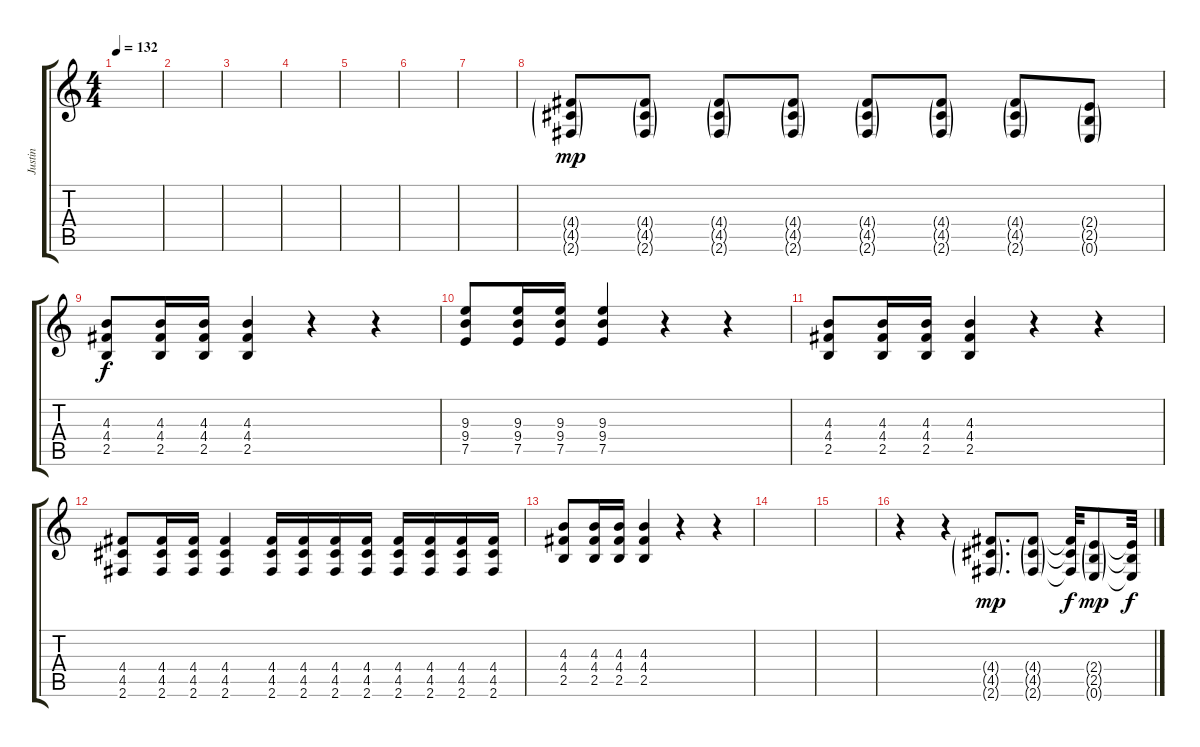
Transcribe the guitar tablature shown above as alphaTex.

\track ("Justin" "Justin") {instrument distortionguitar}
\staff {score tabs}
\tuning (E4 B3 G3 D3 A2 E2) {hide}
\ts (4 4)
\tempo 132
\clef g2
\ks c
|
|
|
|
|
|
|
(4.4{g} 4.5{g} 2.6{g}).8{dy mp} (4.4{g} 4.5{g} 2.6{g}).8 (4.4{g} 4.5{g} 2.6{g}).8 (4.4{g} 4.5{g} 2.6{g}).8 (4.4{g} 4.5{g} 2.6{g}).8 (4.4{g} 4.5{g} 2.6{g}).8 (4.4{g} 4.5{g} 2.6{g}).8 (2.4{g} 2.5{g} 0.6{g}).8 |
(4.3 4.4 2.5).8{dy f} (4.3 4.4 2.5).16 (4.3 4.4 2.5).16 (4.3 4.4 2.5).4 r.4 r.4 |
(9.3 9.4 7.5).8 (9.3 9.4 7.5).16 (9.3 9.4 7.5).16 (9.3 9.4 7.5).4 r.4 r.4 |
(4.3 4.4 2.5).8 (4.3 4.4 2.5).16 (4.3 4.4 2.5).16 (4.3 4.4 2.5).4 r.4 r.4 |
(4.4 4.5 2.6).8 (4.4 4.5 2.6).16 (4.4 4.5 2.6).16 (4.4 4.5 2.6).4 (4.4 4.5 2.6).16 (4.4 4.5 2.6).16 (4.4 4.5 2.6).16 (4.4 4.5 2.6).16 (4.4 4.5 2.6).16 (4.4 4.5 2.6).16 (4.4 4.5 2.6).16 (4.4 4.5 2.6).16 |
(4.3 4.4 2.5).8 (4.3 4.4 2.5).16 (4.3 4.4 2.5).16 (4.3 4.4 2.5).4 r.4 r.4 |
|
|
r.4 r.4 (4.4{g} 4.5{g} 2.6{g}).8{d dy mp} (4.4{g} 4.5{g} 2.6{g}).8 (4.4{t} 4.5{t} 2.6{t}).32{dy f} (2.4{g} 2.5{g} 0.6{g}).8{dy mp} (2.4{t} 2.5{t} 0.6{t}).32{dy f}
